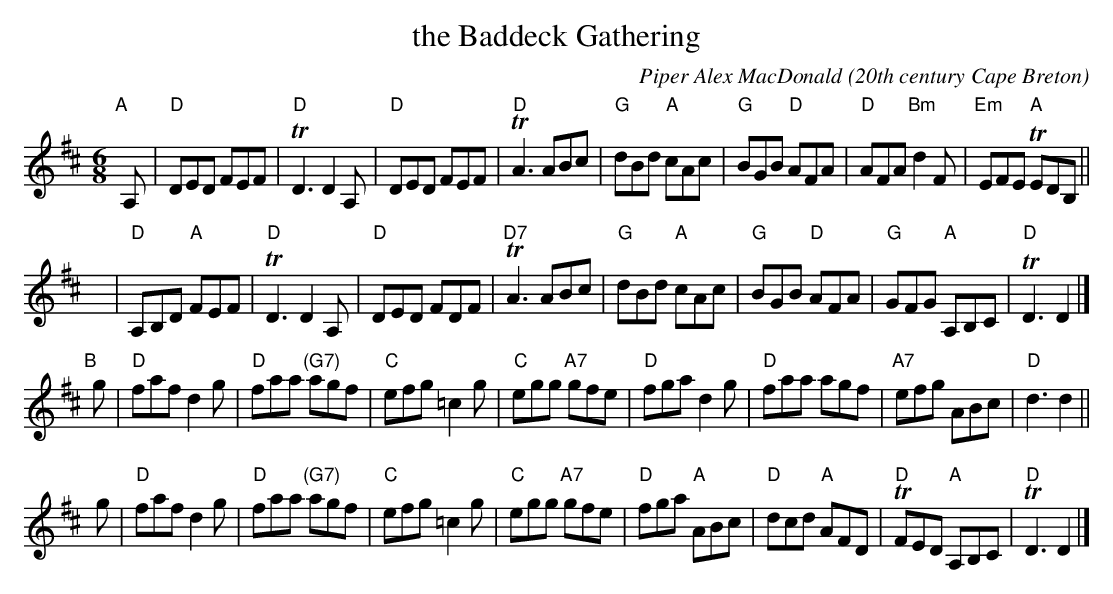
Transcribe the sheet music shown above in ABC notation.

X:1
T: the Baddeck Gathering
C: Piper Alex MacDonald
O: 20th century Cape Breton
M: 6/8
K: D
L: 1/8
"A"[|] A, |\
"D"DED FEF | "D"TD3 D2A, | "D"DED FEF | "D"TA3 ABc |\
"G"dBd "A"cAc | "G"BGB "D"AFA | "D"AFA "Bm"d2F | "Em"EFE "A"TEDB, ||
y |\
"D"A,B,D "A"FEF | "D"TD3 D2A, | "D"DED FDF | "D7"TA3 ABc |\
"G"dBd "A"cAc | "G"BGB "D"AFA | "G"GFG "A"A,B,C | "D"TD3 D2 |]
"B"[|] g |\
"D"faf d2g | "D"faa "(G7)"agf | "C"efg =c2g | "C"egg "A7"gfe |\
"D"fga d2g | "D"faa agf | "A7"efg ABc | "D"d3 d2 ||
g |\
"D"faf d2g | "D"faa "(G7)"agf | "C"efg =c2g | "C"egg "A7"gfe |\
"D"fga "A"ABc | "D"dcd "A"AFD | "D"TFED "A"A,B,C | "D"TD3 D2 |]
